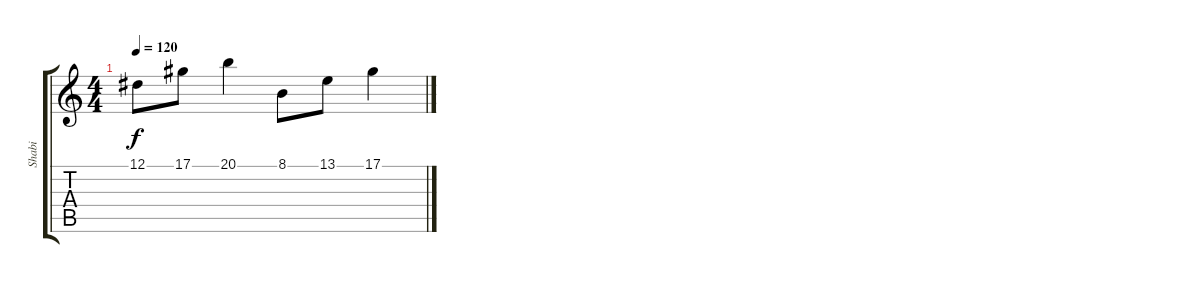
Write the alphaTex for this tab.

\track ("Shabi" "Shabi") {instrument acousticgrandpiano}
\staff {score tabs}
\tuning (Eb4 Bb3 Gb3 Db3 Ab2 Eb2) {hide}
\ts (4 4)
\tempo 120
\clef g2
\ks c
12.1.8{dy f} 17.1.8 20.1.4 8.1.8 13.1.8 17.1.4
